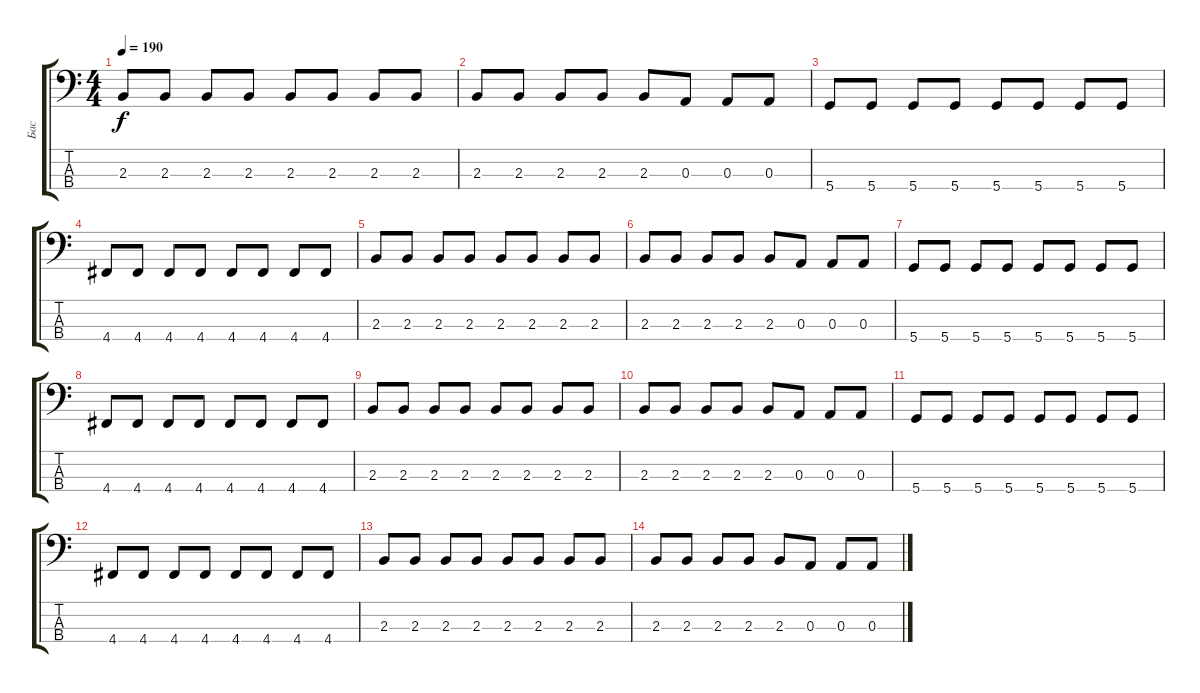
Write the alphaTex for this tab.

\track ("Бас" "Бас") {instrument electricbassfinger}
\staff {score tabs}
\tuning (G2 D2 A1 D1) {hide}
\ts (4 4)
\tempo 190
\clef f4
\ks c
2.3.8{dy f} 2.3.8 2.3.8 2.3.8 2.3.8 2.3.8 2.3.8 2.3.8 |
2.3.8 2.3.8 2.3.8 2.3.8 2.3.8 0.3.8 0.3.8 0.3.8 |
5.4.8 5.4.8 5.4.8 5.4.8 5.4.8 5.4.8 5.4.8 5.4.8 |
4.4.8 4.4.8 4.4.8 4.4.8 4.4.8 4.4.8 4.4.8 4.4.8 |
2.3.8 2.3.8 2.3.8 2.3.8 2.3.8 2.3.8 2.3.8 2.3.8 |
2.3.8 2.3.8 2.3.8 2.3.8 2.3.8 0.3.8 0.3.8 0.3.8 |
5.4.8 5.4.8 5.4.8 5.4.8 5.4.8 5.4.8 5.4.8 5.4.8 |
4.4.8 4.4.8 4.4.8 4.4.8 4.4.8 4.4.8 4.4.8 4.4.8 |
2.3.8 2.3.8 2.3.8 2.3.8 2.3.8 2.3.8 2.3.8 2.3.8 |
2.3.8 2.3.8 2.3.8 2.3.8 2.3.8 0.3.8 0.3.8 0.3.8 |
5.4.8 5.4.8 5.4.8 5.4.8 5.4.8 5.4.8 5.4.8 5.4.8 |
4.4.8 4.4.8 4.4.8 4.4.8 4.4.8 4.4.8 4.4.8 4.4.8 |
2.3.8 2.3.8 2.3.8 2.3.8 2.3.8 2.3.8 2.3.8 2.3.8 |
2.3.8 2.3.8 2.3.8 2.3.8 2.3.8 0.3.8 0.3.8 0.3.8
